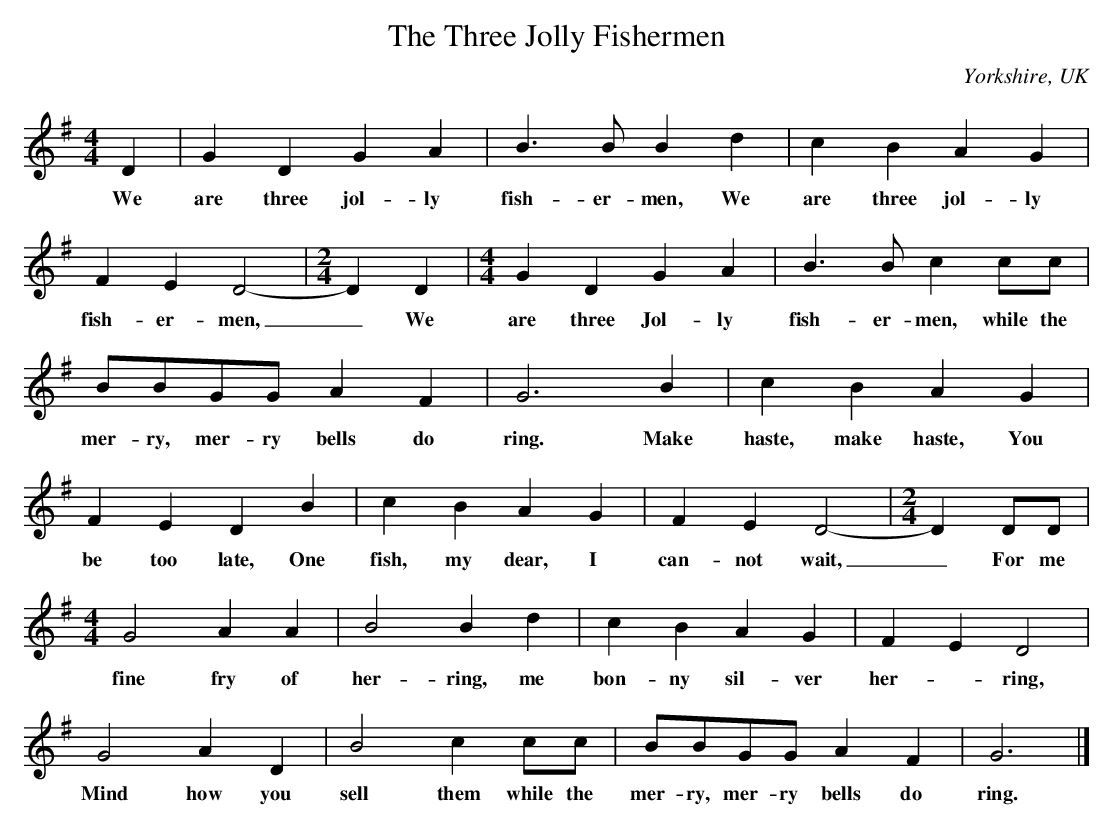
X:1
T:The Three Jolly Fishermen
O:Yorkshire, UK
M:4/4
L:1/4
K:G
D|G D G A|B3/2 B/ B d|c B A G|
w: We are three jol- ly fish- er- men, We are three jol- ly
F E D2-|[M:2/4]D D|[M:4/4]G D G A|B3/2 B/ c c/c/|
w: fish- er- men,_ We are three Jol- ly fish- er- men, while the
B/B/G/G/ A F|G3 B|c B A G|
w: mer- ry, mer- ry bells do ring. Make haste, make haste, You
F E D B|c B A G|F E D2-|[M:2/4]D D/D/|
w: be too late, One fish, my dear, I can- not wait,_ For me
[M:4/4]G2 A A|B2 B d|c B A G|F E D2|
w: fine fry of her- ring, me bon- ny sil- ver her-_ ring,
G2 A D|B2 c c/c/|B/B/G/G/ A F|G3|]
w: Mind how you sell them while the mer- ry, mer- ry bells do ring.
